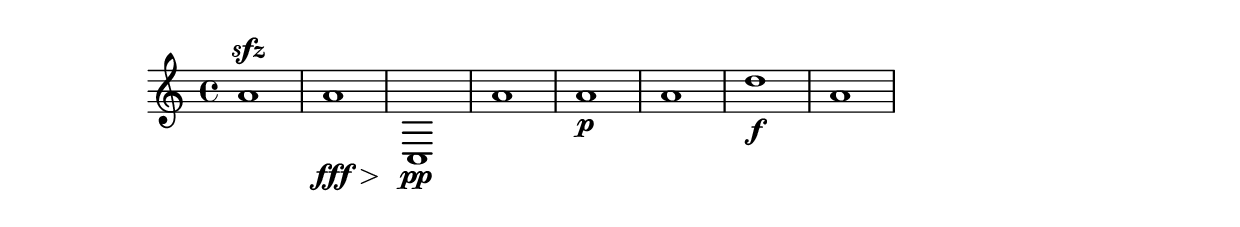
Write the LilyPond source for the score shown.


\version "2.3.16"
\header{
texidoc=" Dynamics appear below or above the staff.  If multiple
dynamics are linked with (de)crescendi, they should be on the same
line. Isolated dynamics may be forced up or down.
 "
}



\score{
\relative c''{
a1^\sfz
a1\fff\> c,,\!\pp a'' a\p

% We need this to test if we get two Dynamic line spanners
a

% because do_removal_processing ()
% doesn't seem to post_process elements
d\f

a

}
\paper{
}
\midi{
\tempo 1 = 60
}
}

